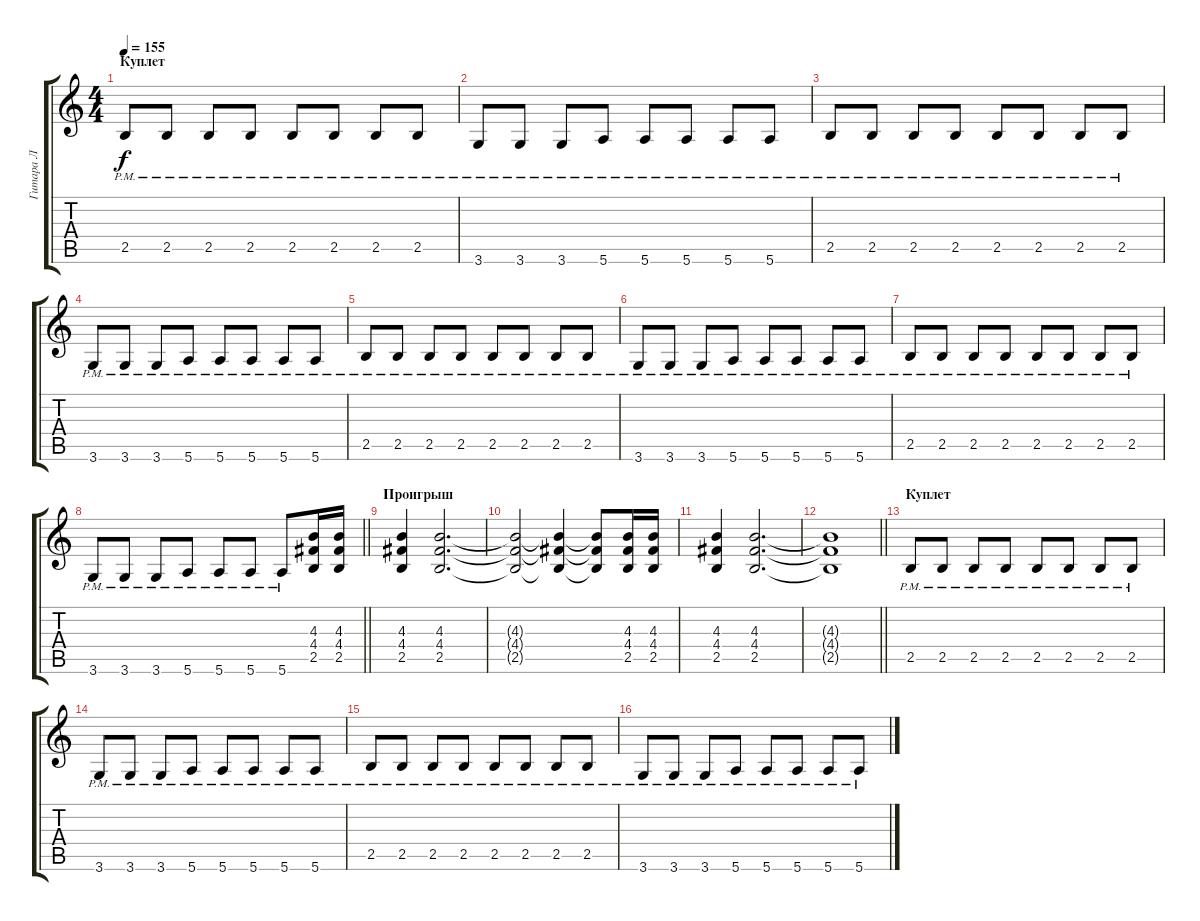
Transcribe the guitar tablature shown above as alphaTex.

\track ("Гитара Л" "Гитара Л") {instrument distortionguitar}
\staff {score tabs}
\tuning (E4 B3 G3 D3 A2 E2) {hide}
\ts (4 4)
\section ("" "Куплет")
\tempo 155
\clef g2
\ks c
2.5{pm}.8{dy f} 2.5{pm}.8 2.5{pm}.8 2.5{pm}.8 2.5{pm}.8 2.5{pm}.8 2.5{pm}.8 2.5{pm}.8 |
3.6{pm}.8 3.6{pm}.8 3.6{pm}.8 5.6{pm}.8 5.6{pm}.8 5.6{pm}.8 5.6{pm}.8 5.6{pm}.8 |
2.5{pm}.8 2.5{pm}.8 2.5{pm}.8 2.5{pm}.8 2.5{pm}.8 2.5{pm}.8 2.5{pm}.8 2.5{pm}.8 |
3.6{pm}.8 3.6{pm}.8 3.6{pm}.8 5.6{pm}.8 5.6{pm}.8 5.6{pm}.8 5.6{pm}.8 5.6{pm}.8 |
2.5{pm}.8 2.5{pm}.8 2.5{pm}.8 2.5{pm}.8 2.5{pm}.8 2.5{pm}.8 2.5{pm}.8 2.5{pm}.8 |
3.6{pm}.8 3.6{pm}.8 3.6{pm}.8 5.6{pm}.8 5.6{pm}.8 5.6{pm}.8 5.6{pm}.8 5.6{pm}.8 |
2.5{pm}.8 2.5{pm}.8 2.5{pm}.8 2.5{pm}.8 2.5{pm}.8 2.5{pm}.8 2.5{pm}.8 2.5{pm}.8 |
\barLineRight lightlight
3.6{pm}.8 3.6{pm}.8 3.6{pm}.8 5.6{pm}.8 5.6{pm}.8 5.6{pm}.8 5.6{pm}.8 (4.3 4.4 2.5).16 (4.3 4.4 2.5).16 |
\section ("" "Проигрыш")
(4.3 4.4 2.5).4 (4.3 4.4 2.5).2{d} |
(4.3{t} 4.4{t} 2.5{t}).2 (4.3{t} 4.4{t} 2.5{t}).4 (4.3{t} 4.4{t} 2.5{t}).8 (4.3 4.4 2.5).16 (4.3 4.4 2.5).16 |
(4.3 4.4 2.5).4 (4.3 4.4 2.5).2{d} |
\barLineRight lightlight
(4.3{t} 4.4{t} 2.5{t}).1 |
\section ("" "Куплет")
2.5{pm}.8 2.5{pm}.8 2.5{pm}.8 2.5{pm}.8 2.5{pm}.8 2.5{pm}.8 2.5{pm}.8 2.5{pm}.8 |
3.6{pm}.8 3.6{pm}.8 3.6{pm}.8 5.6{pm}.8 5.6{pm}.8 5.6{pm}.8 5.6{pm}.8 5.6{pm}.8 |
2.5{pm}.8 2.5{pm}.8 2.5{pm}.8 2.5{pm}.8 2.5{pm}.8 2.5{pm}.8 2.5{pm}.8 2.5{pm}.8 |
3.6{pm}.8 3.6{pm}.8 3.6{pm}.8 5.6{pm}.8 5.6{pm}.8 5.6{pm}.8 5.6{pm}.8 5.6{pm}.8
